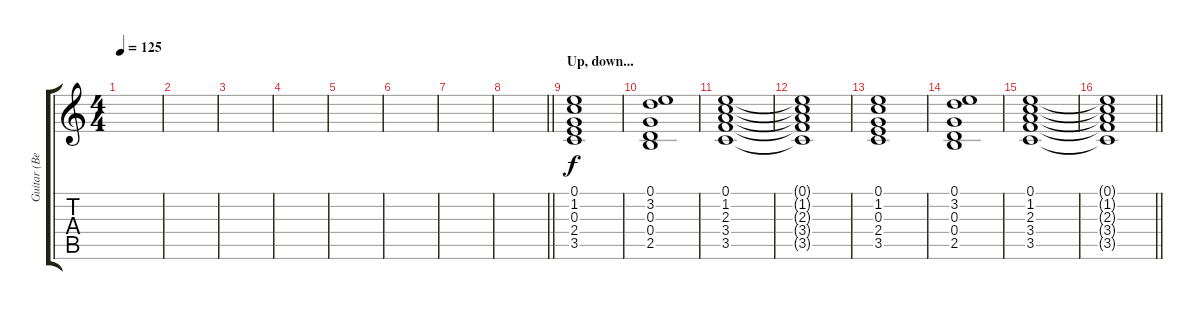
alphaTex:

\track ("Guitar (Bernard Sumner)" "Guitar (Be") {instrument electricguitarclean}
\staff {score tabs}
\tuning (E4 B3 G3 D3 A2 E2) {hide}
\ts (4 4)
\tempo 125
\clef g2
\ks c
|
|
|
|
|
|
|
\barLineRight lightlight
|
\section ("" "Up, down...")
(0.1 1.2 0.3 2.4 3.5).1 |
(0.1 3.2 0.3 0.4 2.5).1 |
(0.1 1.2 2.3 3.4 3.5).1 |
(0.1{t} 1.2{t} 2.3{t} 3.4{t} 3.5{t}).1 |
(0.1 1.2 0.3 2.4 3.5).1 |
(0.1 3.2 0.3 0.4 2.5).1 |
(0.1 1.2 2.3 3.4 3.5).1 |
\barLineRight lightlight
(0.1{t} 1.2{t} 2.3{t} 3.4{t} 3.5{t}).1
